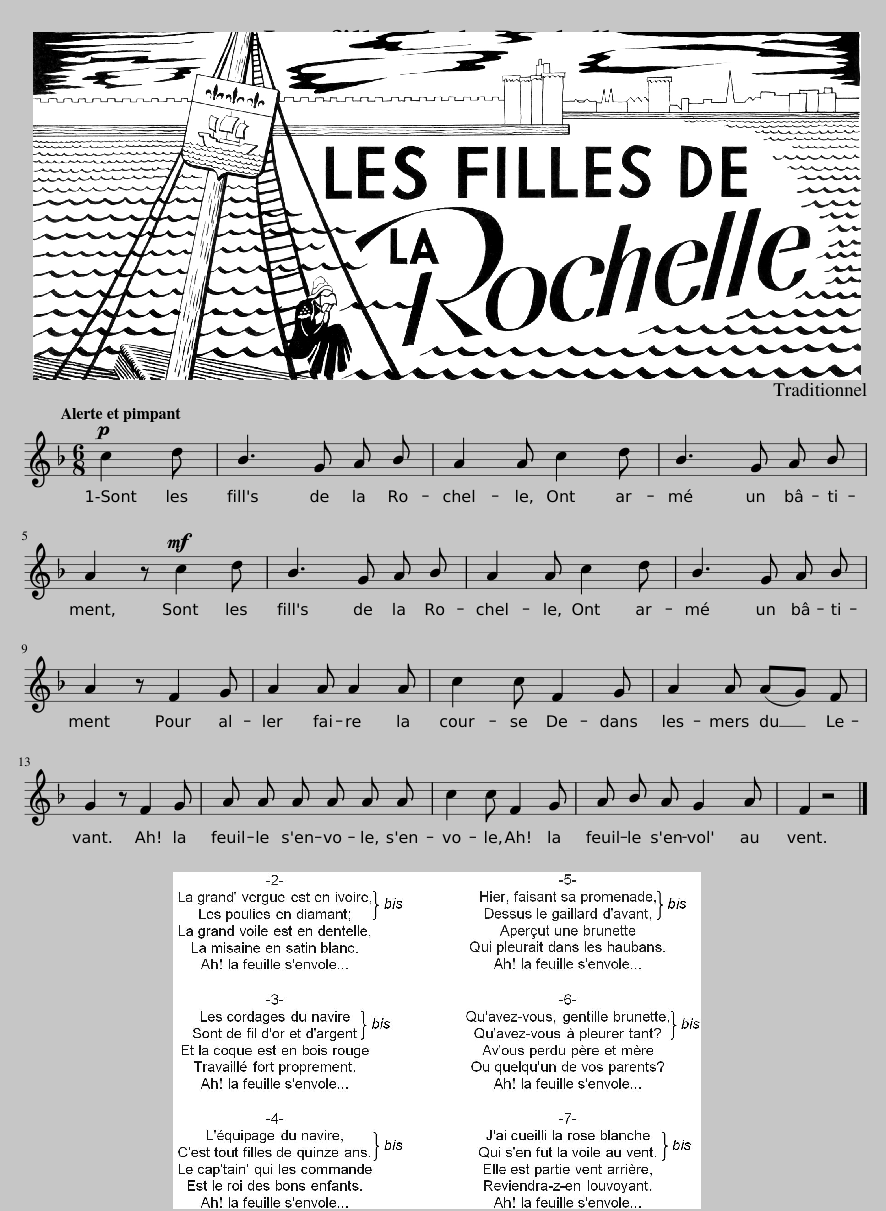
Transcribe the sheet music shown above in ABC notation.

X:1
L:1/8
Q:1/4=140
M:6/8
I:linebreak $
K:F
V:1 treble
V:1
!p! c2 d | B3 G A B | A2 A c2 d | B3 G A B |$ A2 z!mf! c2 d | %5
 B3 G A B | A2 A c2 d | B3 G A B |$ A2 z F2 G | A2 A A2 A | %10
 c2 c F2 G | A2 A (AG) F |$ G2 z F2 G | A A A A A A | c2 c F2 G | %15
 A B A G2 A | F2 z4 |] %17
